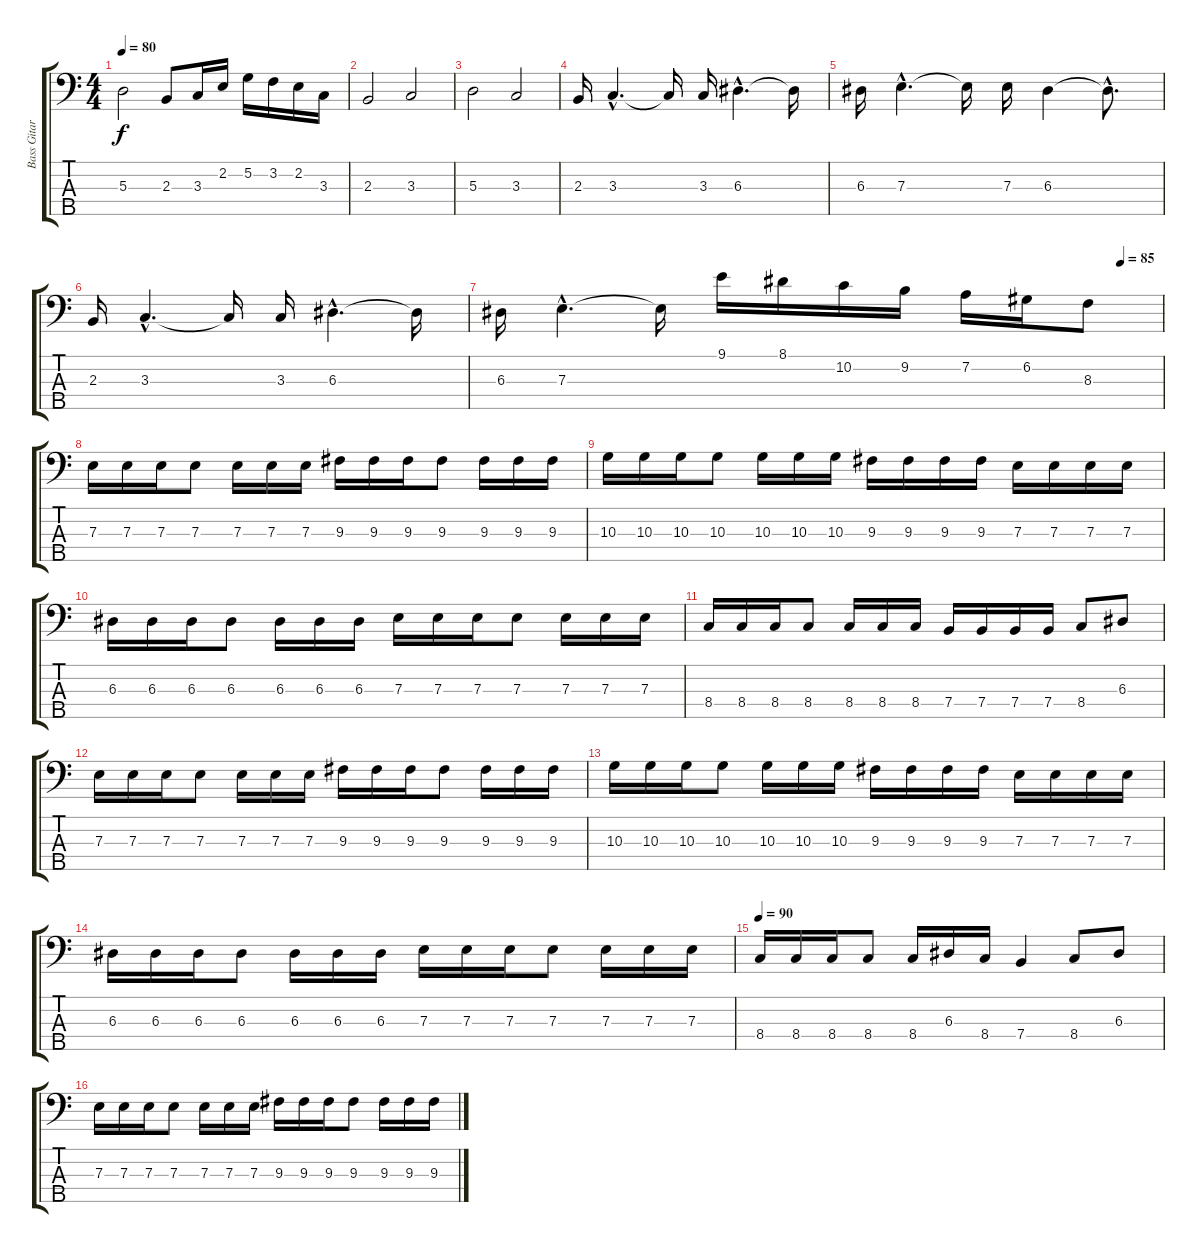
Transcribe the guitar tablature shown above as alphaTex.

\track ("Bass Gitar" "Bass Gitar") {instrument electricbassfinger}
\staff {score tabs}
\tuning (G2 D2 A1 E1 B0) {hide}
\ts (4 4)
\tempo 80
\clef f4
\ks c
5.3.2{dy f} 2.3.8 3.3.16 2.2.16 5.2.16 3.2.16 2.2.16 3.3.16 |
2.3.2{instrument electricbassfinger} 3.3.2 |
5.3.2 3.3.2 |
2.3.16 3.3{hac}.4{d} 3.3{t}.16 3.3.16 6.3{hac}.4{d} 6.3{t}.16 |
6.3.16 7.3{hac}.4{d} 7.3{t}.16 7.3.16 6.3.4 6.3{hac t}.8{d} |
2.3.16 3.3{hac}.4{d} 3.3{t}.16 3.3.16 6.3{hac}.4{d} 6.3{t}.16 |
\tempo (85 0.9375)
6.3.16 7.3{hac}.4{d} 7.3{t}.16 9.1.16 8.1.16 10.2.16 9.2.16 7.2.16 6.2.16 8.3.8 |
7.3.16 7.3.16 7.3.16 7.3.8 7.3.16 7.3.16 7.3.16 9.3.16 9.3.16 9.3.16 9.3.8 9.3.16 9.3.16 9.3.16 |
10.3.16 10.3.16 10.3.16 10.3.8 10.3.16 10.3.16 10.3.16 9.3.16 9.3.16 9.3.16 9.3.16 7.3.16 7.3.16 7.3.16 7.3.16 |
6.3.16 6.3.16 6.3.16 6.3.8 6.3.16 6.3.16 6.3.16 7.3.16 7.3.16 7.3.16 7.3.8 7.3.16 7.3.16 7.3.16 |
8.4.16 8.4.16 8.4.16 8.4.8 8.4.16 8.4.16 8.4.16 7.4.16 7.4.16 7.4.16 7.4.16 8.4.8 6.3.8 |
7.3.16 7.3.16 7.3.16 7.3.8 7.3.16 7.3.16 7.3.16 9.3.16 9.3.16 9.3.16 9.3.8 9.3.16 9.3.16 9.3.16 |
10.3.16 10.3.16 10.3.16 10.3.8 10.3.16 10.3.16 10.3.16 9.3.16 9.3.16 9.3.16 9.3.16 7.3.16 7.3.16 7.3.16 7.3.16 |
6.3.16 6.3.16 6.3.16 6.3.8 6.3.16 6.3.16 6.3.16 7.3.16 7.3.16 7.3.16 7.3.8 7.3.16 7.3.16 7.3.16 |
\tempo 90
8.4.16 8.4.16 8.4.16 8.4.8 8.4.16 6.3.16 8.4.16 7.4.4 8.4.8 6.3.8 |
7.3.16 7.3.16 7.3.16 7.3.8 7.3.16 7.3.16 7.3.16 9.3.16 9.3.16 9.3.16 9.3.8 9.3.16 9.3.16 9.3.16
